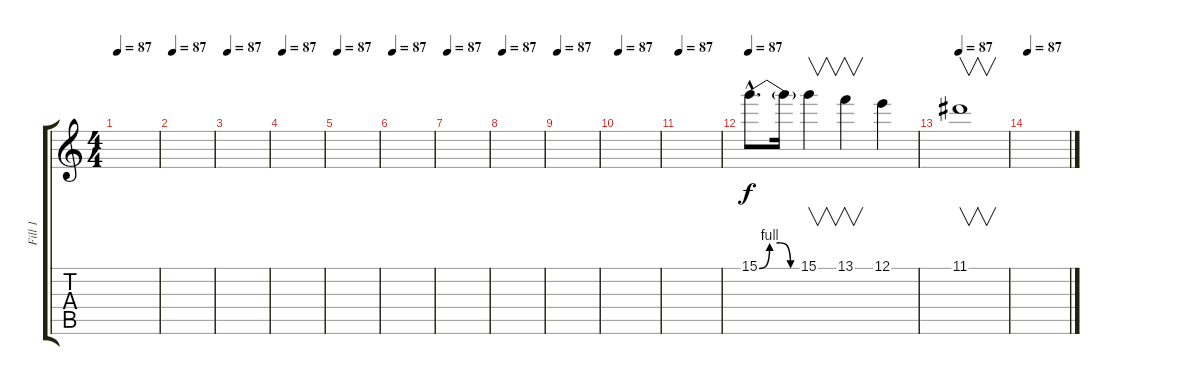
\track ("Fill 1" "Fill 1") {instrument overdrivenguitar}
\staff {score tabs}
\tuning (E4 B3 G3 D3 A2 E2) {hide}
\ts (4 4)
\tempo 87
\clef g2
\ks c
|
\tempo 87
|
\tempo 87
|
\tempo 87
|
\tempo 87
|
\tempo 87
|
\tempo 87
|
\tempo 87
|
\tempo 87
|
\tempo 87
|
\tempo 87
|
\tempo 87
15.1{be (custom 0 0 15 4 30 4 45 0 60 0) hac}.8{d} 15.1{t}.16 15.1.4{v} 13.1.4{v} 12.1.4 |
\tempo 87
11.1.1{v} |
\tempo 87
